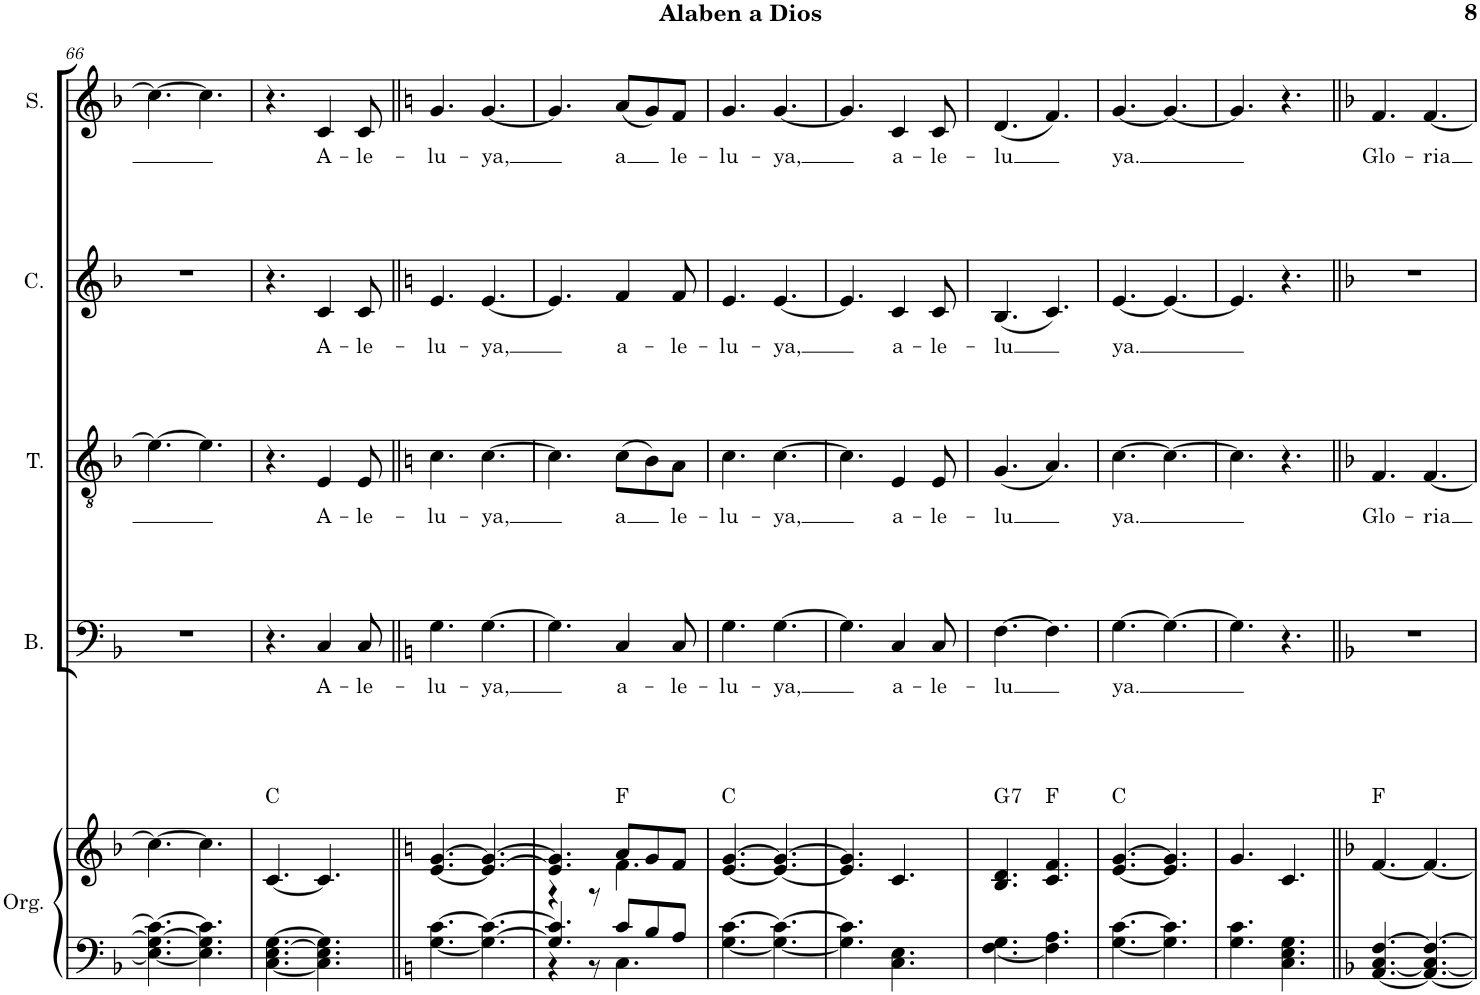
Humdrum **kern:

**kern	**kern	**harte	**kern	**text	**kern	**text	**kern	**text	**kern	**text
*part5	*part5	*part5	*part4	*part4	*part3	*part3	*part2	*part2	*part1	*part1
*staff6	*staff5	*	*staff4	*staff4	*staff3	*staff3	*staff2	*staff2	*staff1	*staff1
*I"Órgano	*	*	*I"Bajo	*	*I"Tenor	*	*I"Contralto	*	*I"Soprano	*
*	*	*	*I'B.	*	*I'T.	*	*I'C.	*	*I'S.	*
!!LO:PB:g=z
*clefF4	*clefG2	*	*clefF4	*	*clefGv2	*	*clefG2	*	*clefG2	*
*k[b-]	*k[b-]	*	*k[b-]	*	*k[b-]	*	*k[b-]	*	*k[b-]	*
*M6/8	*M6/8	*	*M6/8	*	*M6/8	*	*M6/8	*	*M6/8	*
=66	=66	=66	=66	=66	=66	=66	=66	=66	=66	=66
4.E\_ 4.G\_ 4.c\_	4.cc\_	.	2.r	.	4.e\_	.	2.r	.	4.cc\_	.
4.E\] 4.G\] 4.c\]	4.cc\]	.	.	.	4.e\]	.	.	.	4.cc\]	.
=67	=67	=67	=67	=67	=67	=67	=67	=67	=67	=67
[4.C\ [4.E\ [4.G\	[4.c/	C:maj	4.r	.	4.r	.	4.r	.	4.r	.
!	!	!	!	!LO:LY:b	!	!LO:LY:b	!	!LO:LY:b	!	!LO:LY:b
4.C\] 4.E\] 4.G\]	4.c/]	.	4C/	A-	4E/	A-	4c/	A-	4c/	A-
!	!	!	!	!LO:LY:b	!	!LO:LY:b	!	!LO:LY:b	!	!LO:LY:b
.	.	.	8C/	-le-	8E/	-le-	8c/	-le-	8c/	-le-
=68||	=68||	=68||	=68||	=68||	=68||	=68||	=68||	=68||	=68||	=68||
*k[]	*k[]	*	*k[]	*	*k[]	*	*k[]	*	*k[]	*
!	!	!	!	!LO:LY:b	!	!LO:LY:b	!	!LO:LY:b	!	!LO:LY:b
[4.G\ [4.c\	[4.e/ [4.g/	.	4.G\	-lu-	4.c\	-lu-	4.e/	-lu-	4.g/	-lu-
!	!	!	!	!LO:LY:b	!	!LO:LY:b	!	!LO:LY:b	!	!LO:LY:b
4.G\_ 4.c\_	4.e/_ 4.g/_	.	[4.G\	-ya,	[4.c\	-ya,	[4.e/	-ya,	[4.g/	-ya,
=69	=69	=69	=69	=69	=69	=69	=69	=69	=69	=69
*^	*^	*	*	*	*	*	*	*	*	*
4.G/] 4.c/]	4r	4.e/] 4.g/]	4r	.	4.G\]	.	4.c\]	.	4.e/]	.	4.g/]	.
.	8r	.	8r	.	.	.	.	.	.	.	.	.
!	!	!	!	!	!	!LO:LY:b	!	!LO:LY:b	!	!LO:LY:b	!	!LO:LY:b
8c/L	4.C\	8a/L	4.f\	F:maj	4C/	a-	(8c\L	a	4f/	a-	(8a/L	a
8B/	.	8g/	.	.	.	.	8B\)	.	.	.	8g/)	.
!	!	!	!	!	!	!LO:LY:b	!	!LO:LY:b	!	!LO:LY:b	!	!LO:LY:b
8A/J	.	8f/J	.	.	8C/	-le-	8A\J	le-	8f/	-le-	8f/J	le-
*v	*v	*	*	*	*	*	*	*	*	*	*	*
*	*v	*v	*	*	*	*	*	*	*	*	*
=70	=70	=70	=70	=70	=70	=70	=70	=70	=70	=70
!	!	!	!	!LO:LY:b	!	!LO:LY:b	!	!LO:LY:b	!	!LO:LY:b
[4.G\ [4.c\	[4.e/ [4.g/	C:maj	4.G\	-lu-	4.c\	-lu-	4.e/	-lu-	4.g/	-lu-
!	!	!	!	!LO:LY:b	!	!LO:LY:b	!	!LO:LY:b	!	!LO:LY:b
4.G\_ 4.c\_	4.e/_ 4.g/_	.	[4.G\	-ya,	[4.c\	-ya,	[4.e/	-ya,	[4.g/	-ya,
=71	=71	=71	=71	=71	=71	=71	=71	=71	=71	=71
4.G\] 4.c\]	4.e/] 4.g/]	.	4.G\]	.	4.c\]	.	4.e/]	.	4.g/]	.
!	!	!	!	!LO:LY:b	!	!LO:LY:b	!	!LO:LY:b	!	!LO:LY:b
4.C\ 4.E\	4.c/	.	4C/	a-	4E/	a-	4c/	a-	4c/	a-
!	!	!	!	!LO:LY:b	!	!LO:LY:b	!	!LO:LY:b	!	!LO:LY:b
.	.	.	8C/	-le-	8E/	-le-	8c/	-le-	8c/	-le-
=72	=72	=72	=72	=72	=72	=72	=72	=72	=72	=72
!	!	!LO:H:kt=7	!	!LO:LY:b	!	!LO:LY:b	!	!LO:LY:b	!	!LO:LY:b
[4.F\ 4.G\	4.B/ 4.d/	G:7	[4.F\	-lu	(4.G/	-lu	(4.B/	-lu	(4.d/	-lu
4.F\] 4.A\	4.c/ 4.f/	F:maj	4.F\]	.	4.A/)	.	4.c/)	.	4.f/)	.
=73	=73	=73	=73	=73	=73	=73	=73	=73	=73	=73
!	!	!	!	!LO:LY:b	!	!LO:LY:b	!	!LO:LY:b	!	!LO:LY:b
[4.G\ [4.c\	[4.e/ [4.g/	C:maj	[4.G\	ya.	[4.c\	ya.	[4.e/	ya.	[4.g/	ya.
4.G\] 4.c\]	4.e/] 4.g/]	.	4.G\_	.	4.c\_	.	4.e/_	.	4.g/_	.
=74	=74	=74	=74	=74	=74	=74	=74	=74	=74	=74
4.G\ 4.c\	4.g/	.	4.G\]	.	4.c\]	.	4.e/]	.	4.g/]	.
4.C\ 4.E\ 4.G\	4.c/	.	4.r	.	4.r	.	4.r	.	4.r	.
=75||	=75||	=75||	=75||	=75||	=75||	=75||	=75||	=75||	=75||	=75||
*k[b-]	*k[b-]	*	*k[b-]	*	*k[b-]	*	*k[b-]	*	*k[b-]	*
!	!	!	!	!	!	!LO:LY:b	!	!	!	!LO:LY:b
[4.AA/ [4.C/ [4.F/	[4.f/	F:maj	2.r	.	4.F/	-Glo-	2.r	.	4.f/	-Glo-
!	!	!	!	!	!	!LO:LY:b	!	!	!	!LO:LY:b
4.AA/_ 4.C/_ 4.F/_	4.f/_	.	.	.	[4.F/	-ria	.	.	[4.f/	-ria
=	=	=	=	=	=	=	=	=	=	=
*-	*-	*-	*-	*-	*-	*-	*-	*-	*-	*-
